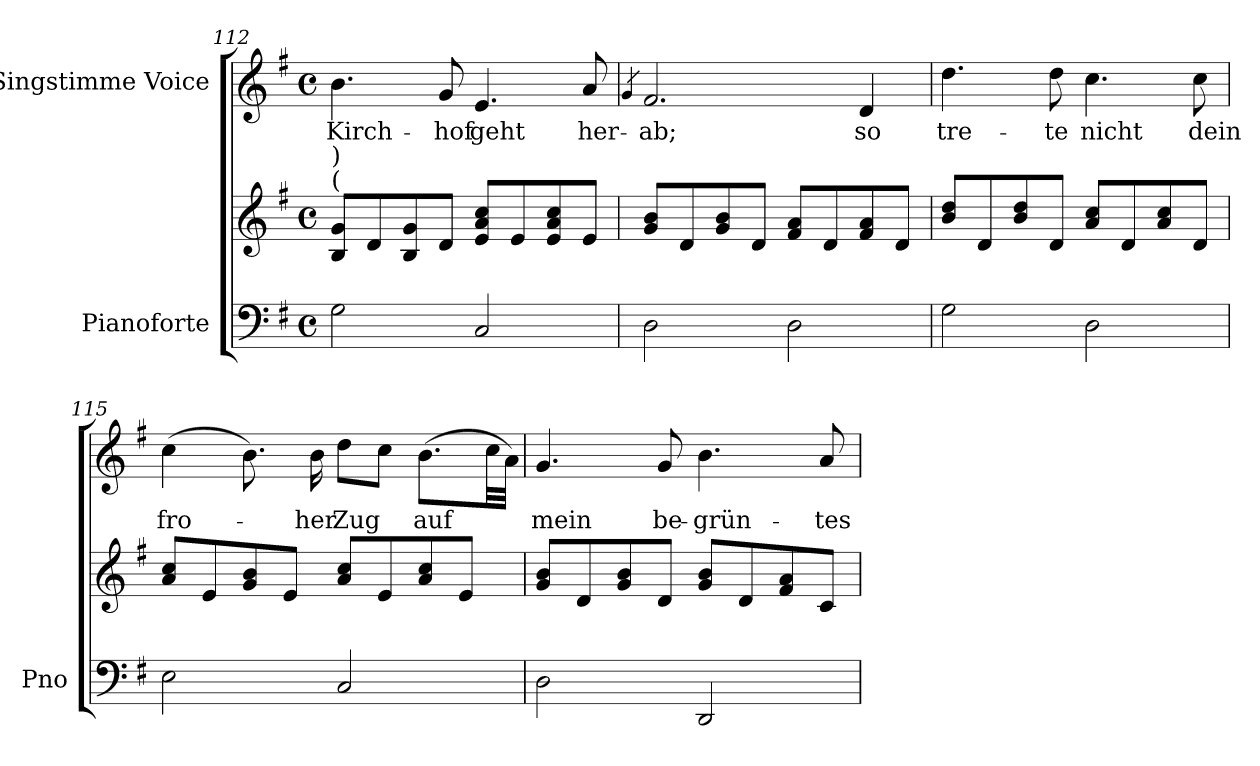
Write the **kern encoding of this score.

**kern	**kern	**kern	**text
*part2	*part2	*part1	*part1
*staff3	*staff2	*staff1	*staff1
*I"Pianoforte	*	*I"Singstimme Voice	*
*I'Pno	*	*	*
*clefF4	*clefG2	*clefG2	*
*k[f#]	*k[f#]	*k[f#]	*
*M4/4	*M4/4	*M4/4	*
*met(c)	*met(c)	*met(c)	*
=112	=112	=112	=112
!	!LO:TX:a:t=(	!	!
!	!LO:TX:a:t=)	!	!
!	!	!	!LO:LY:b
2G\	8B/ 8g/L	4.b\	Kirch-
.	8d/	.	.
.	8B/ 8g/	.	.
!	!	!	!LO:LY:b
.	8d/J	8g/	-hof
!	!	!	!LO:LY:b
2C/	8e/ 8a/ 8cc/L	4.e/	geht
.	8e/	.	.
.	8e/ 8a/ 8cc/	.	.
!	!	!	!LO:LY:b
.	8e/J	8a/	her-
=113	=113	=113	=113
.	.	4qg/	.
!	!	!	!LO:LY:b
2D\	8g/ 8b/L	2.f#/	-ab;
.	8d/	.	.
.	8g/ 8b/	.	.
.	8d/J	.	.
2D\	8f#/ 8a/L	.	.
.	8d/	.	.
!	!	!	!LO:LY:b
.	8f#/ 8a/	4d/	so
.	8d/J	.	.
=114	=114	=114	=114
!	!	!	!LO:LY:b
2G\	8b/ 8dd/L	4.dd\	tre-
.	8d/	.	.
.	8b/ 8dd/	.	.
!	!	!	!LO:LY:b
.	8d/J	8dd\	-te
!	!	!	!LO:LY:b
2D\	8a/ 8cc/L	4.cc\	nicht
.	8d/	.	.
.	8a/ 8cc/	.	.
!	!	!	!LO:LY:b
.	8d/J	8cc\	dein
!!LO:LB:g=z
=115	=115	=115	=115
!	!	!	!LO:LY:b
2E\	8a/ 8cc/L	(>4cc\	fro-
.	8e/	.	.
.	8g/ 8b/	8.b\)	.
.	8e/J	.	.
!	!	!	!LO:LY:b
.	.	16b\	-her
!	!	!	!LO:LY:b
2C/	8a/ 8cc/L	8dd\L	Zug
.	8e/	8cc\J	.
!	!	!	!LO:LY:b
.	8a/ 8cc/	(>8.b\L	auf
.	8e/J	.	.
.	.	32cc\LL	.
.	.	32a\JJJ)	.
=116	=116	=116	=116
!	!	!	!LO:LY:b
2D\	8g/ 8b/L	4.g/	mein
.	8d/	.	.
.	8g/ 8b/	.	.
!	!	!	!LO:LY:b
.	8d/J	8g/	be-
!	!	!	!LO:LY:b
2DD/	8g/ 8b/L	4.b\	-grün-
.	8d/	.	.
.	8f#/ 8a/	.	.
!	!	!	!LO:LY:b
.	8c/J	8a/	-tes
=	=	=	=
*-	*-	*-	*-
